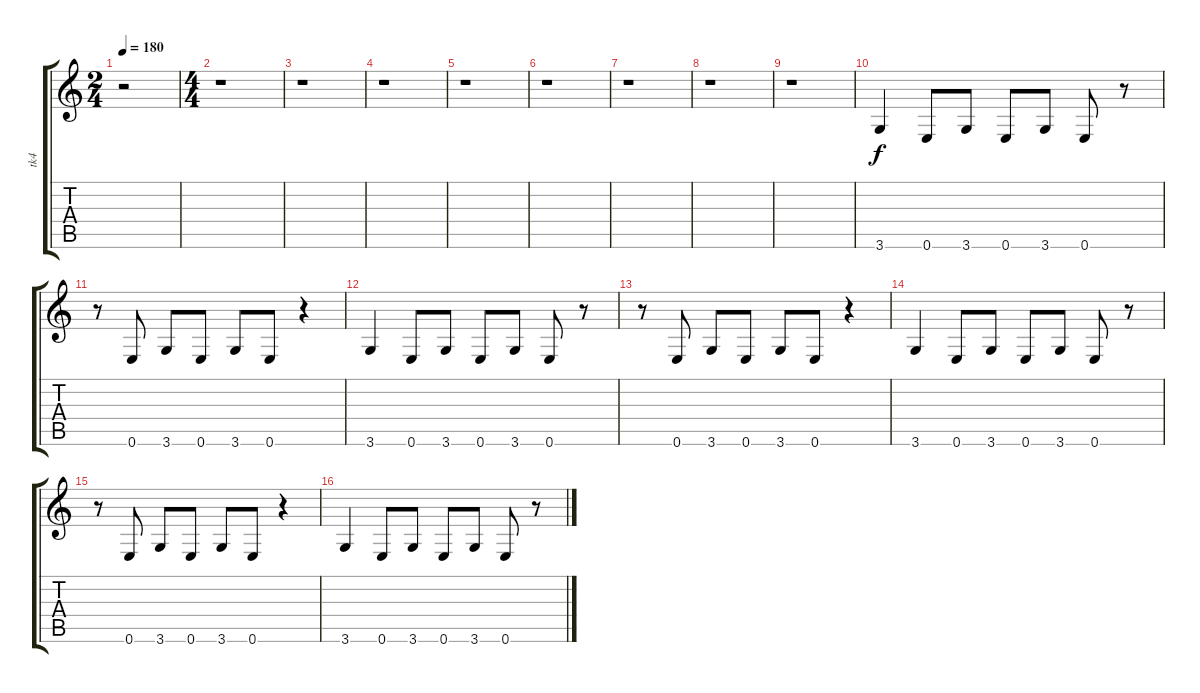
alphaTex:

\track ("tk4" "tk4") {instrument electricguitarmuted}
\staff {score tabs}
\tuning (E4 B3 G3 D3 A2 E2) {hide}
\ts (2 4)
\tempo 180
\clef g2
\ks c
r.2{dy f instrument electricguitarmuted} |
\ts (4 4)
r.1 |
r.1 |
r.1 |
r.1 |
r.1 |
r.1 |
r.1 |
r.1 |
3.6.4 0.6.8 3.6.8 0.6.8 3.6.8 0.6.8 r.8 |
r.8 0.6.8 3.6.8 0.6.8 3.6.8 0.6.8 r.4 |
3.6.4 0.6.8 3.6.8 0.6.8 3.6.8 0.6.8 r.8 |
r.8 0.6.8 3.6.8 0.6.8 3.6.8 0.6.8 r.4 |
3.6.4 0.6.8 3.6.8 0.6.8 3.6.8 0.6.8 r.8 |
r.8 0.6.8 3.6.8 0.6.8 3.6.8 0.6.8 r.4 |
3.6.4 0.6.8 3.6.8 0.6.8 3.6.8 0.6.8 r.8
